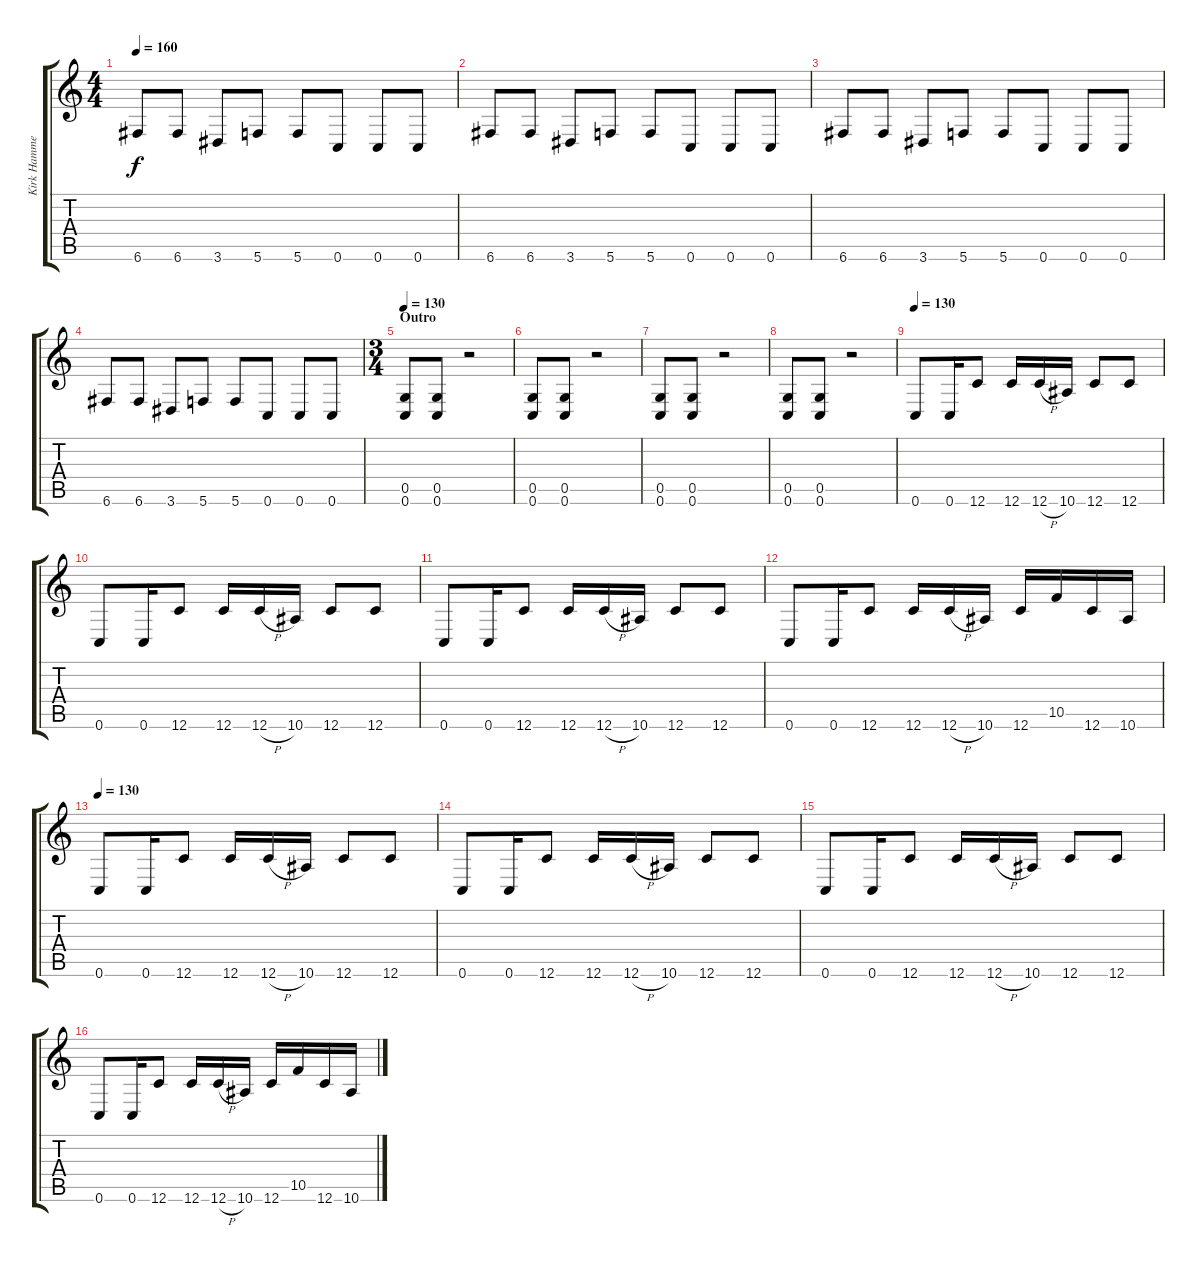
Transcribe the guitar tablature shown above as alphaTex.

\track ("Kirk Hammet" "Kirk Hamme") {instrument overdrivenguitar}
\staff {score tabs}
\tuning (D4 A3 F3 C3 G2 C2) {hide}
\ts (4 4)
\tempo 160
\clef g2
\ks c
6.6.8{dy f} 6.6.8 3.6.8 5.6.8 5.6.8 0.6.8 0.6.8 0.6.8 |
6.6.8 6.6.8 3.6.8 5.6.8 5.6.8 0.6.8 0.6.8 0.6.8 |
6.6.8 6.6.8 3.6.8 5.6.8 5.6.8 0.6.8 0.6.8 0.6.8 |
6.6.8 6.6.8 3.6.8 5.6.8 5.6.8 0.6.8 0.6.8 0.6.8 |
\ts (3 4)
\section ("" "Outro")
\tempo 130
(0.5 0.6).8 (0.5 0.6).8 r.2 |
(0.5 0.6).8 (0.5 0.6).8 r.2 |
(0.5 0.6).8 (0.5 0.6).8 r.2 |
(0.5 0.6).8 (0.5 0.6).8 r.2 |
\tempo 130
0.6.8 0.6.16 12.6.8 12.6.16 12.6{h}.16 10.6.16 12.6.8 12.6.8 |
0.6.8 0.6.16 12.6.8 12.6.16 12.6{h}.16 10.6.16 12.6.8 12.6.8 |
0.6.8 0.6.16 12.6.8 12.6.16 12.6{h}.16 10.6.16 12.6.8 12.6.8 |
0.6.8 0.6.16 12.6.8 12.6.16 12.6{h}.16 10.6.16 12.6.16 10.5.16 12.6.16 10.6.16 |
\tempo 130
0.6.8 0.6.16 12.6.8 12.6.16 12.6{h}.16 10.6.16 12.6.8 12.6.8 |
0.6.8 0.6.16 12.6.8 12.6.16 12.6{h}.16 10.6.16 12.6.8 12.6.8 |
0.6.8 0.6.16 12.6.8 12.6.16 12.6{h}.16 10.6.16 12.6.8 12.6.8 |
0.6.8 0.6.16 12.6.8 12.6.16 12.6{h}.16 10.6.16 12.6.16 10.5.16 12.6.16 10.6.16
